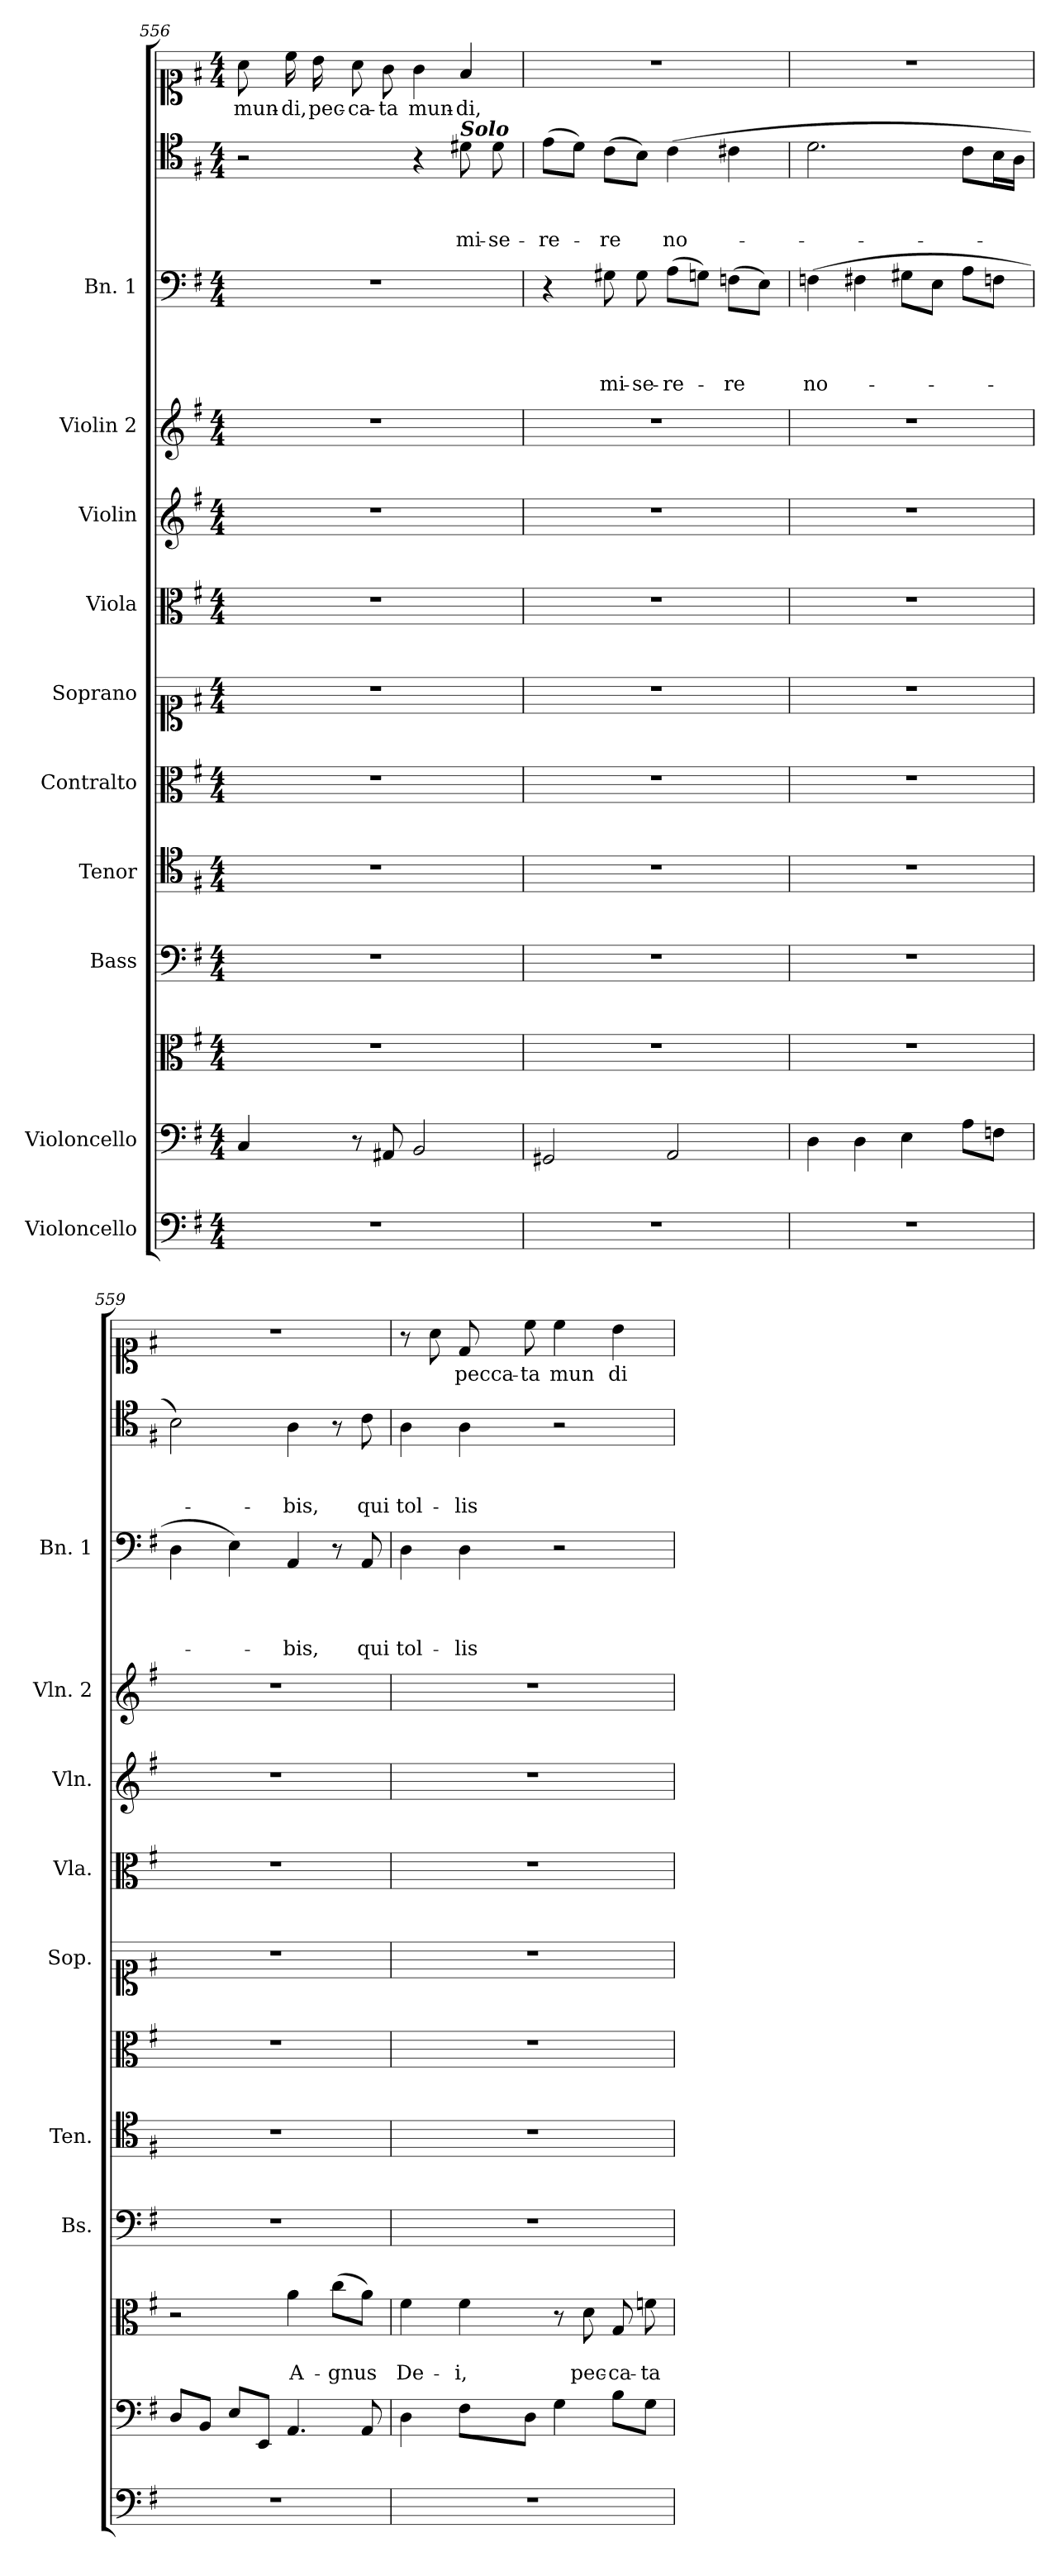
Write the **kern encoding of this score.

**kern	**kern	**kern	**text	**text	**kern	**kern	**kern	**kern	**kern	**kern	**kern	**kern	**text	**text	**text	**text	**kern	**text	**text	**text	**kern	**text
*part13	*part12	*part11	*part11	*part11	*part10	*part9	*part8	*part7	*part6	*part5	*part4	*part3	*part3	*part3	*part3	*part3	*part2	*part2	*part2	*part2	*part1	*part1
*staff13	*staff12	*staff11	*staff11	*staff11	*staff10	*staff9	*staff8	*staff7	*staff6	*staff5	*staff4	*staff3	*staff3	*staff3	*staff3	*staff3	*staff2	*staff2	*staff2	*staff2	*staff1	*staff1
*I"Violoncello	*I"Violoncello	*	*	*	*I"Bass	*I"Tenor	*I"Contralto	*I"Soprano	*I"Viola	*I"Violin	*I"Violin 2	*I"Bn. 1	*	*	*	*	*	*	*	*	*	*
*	*	*	*	*	*I'Bs.	*I'Ten.	*	*I'Sop.	*I'Vla.	*I'Vln.	*I'Vln. 2	*I'Bn. 1	*	*	*	*	*	*	*	*	*	*
!!LO:PB:g=z
*clefF4	*clefF4	*clefC3	*	*	*clefF4	*clefC4	*clefC3	*clefC1	*clefC3	*clefG2	*clefG2	*clefF4	*	*	*	*	*clefC4	*	*	*	*clefC1	*
*	*	*	*	*	*	*ITrd7c12	*	*	*	*	*	*	*	*	*	*	*	*	*	*	*	*
*k[f#]	*k[f#]	*k[f#]	*	*	*k[f#]	*k[f#]	*k[f#]	*k[f#]	*k[f#]	*k[f#]	*k[f#]	*k[f#]	*	*	*	*	*k[f#]	*	*	*	*k[f#]	*
*G:	*G:	*G:	*	*	*G:	*G:	*G:	*G:	*G:	*G:	*G:	*G:	*	*	*	*	*G:	*	*	*	*G:	*
*M4/4	*M4/4	*M4/4	*	*	*M4/4	*M4/4	*M4/4	*M4/4	*M4/4	*M4/4	*M4/4	*M4/4	*	*	*	*	*M4/4	*	*	*	*M4/4	*
=556	=556	=556	=556	=556	=556	=556	=556	=556	=556	=556	=556	=556	=556	=556	=556	=556	=556	=556	=556	=556	=556	=556
!	!	!	!	!	!	!	!	!	!	!	!	!	!	!	!	!	!	!	!	!	!	!LO:LY:b
1r	4C/	1re	.	.	1r	1r	1r	1r	1re	1rdd	1rdd	1rF	.	.	.	.	2r	.	.	.	8a\	mun-
!	!	!	!	!	!	!	!	!	!	!	!	!	!	!	!	!	!	!	!	!	!	!LO:LY:b
.	.	.	.	.	.	.	.	.	.	.	.	.	.	.	.	.	.	.	.	.	16cc\	-di,
!	!	!	!	!	!	!	!	!	!	!	!	!	!	!	!	!	!	!	!	!	!	!LO:LY:b
.	.	.	.	.	.	.	.	.	.	.	.	.	.	.	.	.	.	.	.	.	16b\	pec-
!	!	!	!	!	!	!	!	!	!	!	!	!	!	!	!	!	!	!	!	!	!	!LO:LY:b
.	8r	.	.	.	.	.	.	.	.	.	.	.	.	.	.	.	.	.	.	.	8a\	-ca-
!	!	!	!	!	!	!	!	!	!	!	!	!	!	!	!	!	!	!	!	!	!	!LO:LY:b
.	8AA#X/	.	.	.	.	.	.	.	.	.	.	.	.	.	.	.	.	.	.	.	8g\	-ta
!	!	!	!	!	!	!	!	!	!	!	!	!	!	!	!	!	!	!	!	!	!	!LO:LY:b
.	2BB/	.	.	.	.	.	.	.	.	.	.	.	.	.	.	.	4r	.	.	.	4g\	mun-
!	!	!	!	!	!	!	!	!	!	!	!	!	!	!	!	!	!LO:TX:a:Bi:t=Solo	!	!	!	!	!
!	!	!	!	!	!	!	!	!	!	!	!	!	!	!	!	!	!	!	!	!LO:LY:b	!	!LO:LY:b
.	.	.	.	.	.	.	.	.	.	.	.	.	.	.	.	.	8d#X\	.	.	mi-	4f#/	-di,
!	!	!	!	!	!	!	!	!	!	!	!	!	!	!	!	!	!	!	!	!LO:LY:b	!	!
.	.	.	.	.	.	.	.	.	.	.	.	.	.	.	.	.	8d#\	.	.	-se-	.	.
=557	=557	=557	=557	=557	=557	=557	=557	=557	=557	=557	=557	=557	=557	=557	=557	=557	=557	=557	=557	=557	=557	=557
!	!	!	!	!	!	!	!	!	!	!	!	!	!	!	!	!	!	!	!	!LO:LY:b	!	!
1r	2GG#X/	1re	.	.	1r	1r	1r	1r	1re	1rdd	1rdd	4r	.	.	.	.	(>8e\L	.	.	-re-	1rb	.
.	.	.	.	.	.	.	.	.	.	.	.	.	.	.	.	.	8d\J)	.	.	.	.	.
!	!	!	!	!	!	!	!	!	!	!	!	!	!	!	!	!LO:LY:b	!	!	!	!LO:LY:b	!	!
.	.	.	.	.	.	.	.	.	.	.	.	8G#X\	.	.	.	mi-	(>8c\L	.	.	-re	.	.
!	!	!	!	!	!	!	!	!	!	!	!	!	!	!	!	!LO:LY:b	!	!	!	!	!	!
.	.	.	.	.	.	.	.	.	.	.	.	8G#\	.	.	.	-se-	8B\J)	.	.	.	.	.
!	!	!	!	!	!	!	!	!	!	!	!	!	!	!	!	!LO:LY:b	!	!	!	!LO:LY:b	!	!
.	2AA/	.	.	.	.	.	.	.	.	.	.	(>8A\L	.	.	.	-re-	(>4c\	.	.	no-	.	.
.	.	.	.	.	.	.	.	.	.	.	.	8Gn\J)	.	.	.	.	.	.	.	.	.	.
!	!	!	!	!	!	!	!	!	!	!	!	!	!	!	!	!LO:LY:b	!	!	!	!	!	!
.	.	.	.	.	.	.	.	.	.	.	.	(>8Fn\L	.	.	.	-re	4c#X\	.	.	.	.	.
.	.	.	.	.	.	.	.	.	.	.	.	8E\J)	.	.	.	.	.	.	.	.	.	.
=558	=558	=558	=558	=558	=558	=558	=558	=558	=558	=558	=558	=558	=558	=558	=558	=558	=558	=558	=558	=558	=558	=558
!	!	!	!	!	!	!	!	!	!	!	!	!	!	!	!	!LO:LY:b	!	!	!	!	!	!
1r	4D\	1re	.	.	1r	1r	1r	1r	1re	1rdd	1rdd	(>4Fn\	.	.	.	no-	2.d\	.	.	.	1rb	.
.	4D\	.	.	.	.	.	.	.	.	.	.	4F#X\	.	.	.	.	.	.	.	.	.	.
.	4E\	.	.	.	.	.	.	.	.	.	.	8G#X\L	.	.	.	.	.	.	.	.	.	.
.	.	.	.	.	.	.	.	.	.	.	.	8E\J	.	.	.	.	.	.	.	.	.	.
.	8A\L	.	.	.	.	.	.	.	.	.	.	8A\L	.	.	.	.	8c\L	.	.	.	.	.
.	8Fn\J	.	.	.	.	.	.	.	.	.	.	8Fn\J	.	.	.	.	16B\L	.	.	.	.	.
.	.	.	.	.	.	.	.	.	.	.	.	.	.	.	.	.	16A\JJ	.	.	.	.	.
=559	=559	=559	=559	=559	=559	=559	=559	=559	=559	=559	=559	=559	=559	=559	=559	=559	=559	=559	=559	=559	=559	=559
1r	8D/L	2r	.	.	1r	1r	1r	1r	1re	1rdd	1rdd	4D\	.	.	.	.	2B\)	.	.	.	1rb	.
.	8BB/J	.	.	.	.	.	.	.	.	.	.	.	.	.	.	.	.	.	.	.	.	.
.	8E/L	.	.	.	.	.	.	.	.	.	.	4E\)	.	.	.	.	.	.	.	.	.	.
.	8EE/J	.	.	.	.	.	.	.	.	.	.	.	.	.	.	.	.	.	.	.	.	.
!	!	!	!	!LO:LY:b	!	!	!	!	!	!	!	!	!	!	!	!LO:LY:b	!	!	!	!LO:LY:b	!	!
.	4.AA/	4a\	.	A-	.	.	.	.	.	.	.	4AA/	.	.	.	-bis,	4A\	.	.	-bis,	.	.
!	!	!	!	!LO:LY:b	!	!	!	!	!	!	!	!	!	!	!	!	!	!	!	!	!	!
.	.	(>8cc\L	.	-gnus	.	.	.	.	.	.	.	8r	.	.	.	.	8r	.	.	.	.	.
!	!	!	!	!	!	!	!	!	!	!	!	!	!	!	!	!LO:LY:b	!	!	!	!LO:LY:b	!	!
.	8AA/	8a\J)	.	.	.	.	.	.	.	.	.	8AA/	.	.	.	qui	8c\	.	.	qui	.	.
!!LO:PB:g=z
=560	=560	=560	=560	=560	=560	=560	=560	=560	=560	=560	=560	=560	=560	=560	=560	=560	=560	=560	=560	=560	=560	=560
!	!	!	!	!LO:LY:b	!	!	!	!	!	!	!	!	!	!	!	!LO:LY:b	!	!	!	!LO:LY:b	!	!
1r	4D\	4f#\	.	De-	1r	1r	1r	1r	1re	1rdd	1rdd	4D\	.	.	.	tol-	4A\	.	.	tol-	8r	.
.	.	.	.	.	.	.	.	.	.	.	.	.	.	.	.	.	.	.	.	.	8a\	.
!	!	!	!	!LO:LY:b	!	!	!	!	!	!	!	!	!	!	!	!LO:LY:b	!	!	!	!LO:LY:b	!	!LO:LY:b
.	8F#\L	4f#\	.	-i,	.	.	.	.	.	.	.	4D\	.	.	.	-lis	4A\	.	.	-lis	8d/	pec­ca-
!	!	!	!	!	!	!	!	!	!	!	!	!	!	!	!	!	!	!	!	!	!	!LO:LY:b
.	8D\J	.	.	.	.	.	.	.	.	.	.	.	.	.	.	.	.	.	.	.	8cc\	-ta
!	!	!	!	!	!	!	!	!	!	!	!	!	!	!	!	!	!	!	!	!	!	!LO:LY:b
.	4G\	8r	.	.	.	.	.	.	.	.	.	2r	.	.	.	.	2r	.	.	.	4cc\	mun
!	!	!	!	!LO:LY:b	!	!	!	!	!	!	!	!	!	!	!	!	!	!	!	!	!	!
.	.	8d\	.	pec-	.	.	.	.	.	.	.	.	.	.	.	.	.	.	.	.	.	.
!	!	!	!	!LO:LY:b	!	!	!	!	!	!	!	!	!	!	!	!	!	!	!	!	!	!LO:LY:b
.	8B\L	8G/	.	-ca-	.	.	.	.	.	.	.	.	.	.	.	.	.	.	.	.	4b\	di-
!	!	!	!	!LO:LY:b	!	!	!	!	!	!	!	!	!	!	!	!	!	!	!	!	!	!
.	8G\J	8fn\	.	-ta	.	.	.	.	.	.	.	.	.	.	.	.	.	.	.	.	.	.
=	=	=	=	=	=	=	=	=	=	=	=	=	=	=	=	=	=	=	=	=	=	=
*-	*-	*-	*-	*-	*-	*-	*-	*-	*-	*-	*-	*-	*-	*-	*-	*-	*-	*-	*-	*-	*-	*-
